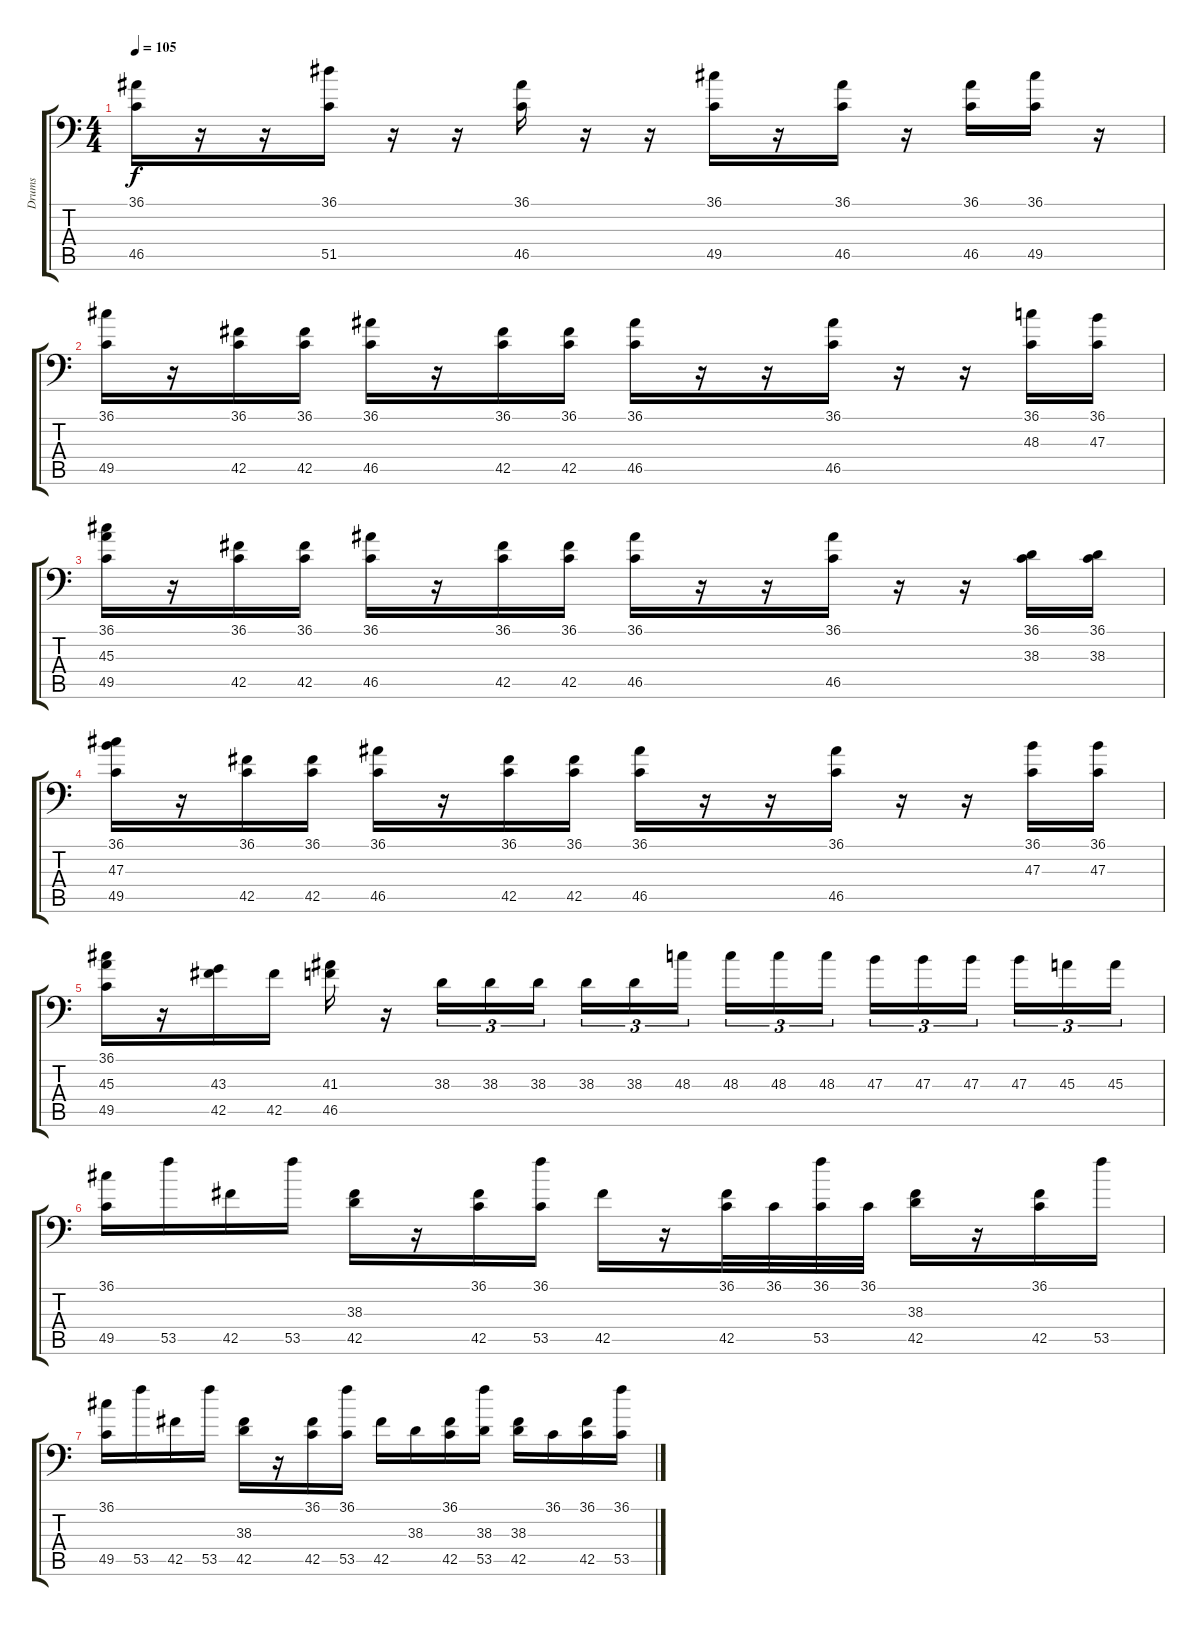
\track ("Drums" "Drums") {instrument acousticgrandpiano}
\staff {score tabs}
\tuning (C-1 C-1 C-1 C-1 C-1 C-1) {hide}
\ts (4 4)
\tempo 105
\clef f4
\ks c
(36.1 46.5).16{dy f} r.16 r.16 (36.1 51.5).16 r.16 r.16 (36.1 46.5).16 r.16 r.16 (36.1 49.5).16 r.16 (36.1 46.5).16 r.16 (36.1 46.5).16 (36.1 49.5).16 r.16 |
(36.1 49.5).16 r.16 (36.1 42.5).16 (36.1 42.5).16 (36.1 46.5).16 r.16 (36.1 42.5).16 (36.1 42.5).16 (36.1 46.5).16 r.16 r.16 (36.1 46.5).16 r.16 r.16 (36.1 48.3).16 (36.1 47.3).16 |
(36.1 45.3 49.5).16 r.16 (36.1 42.5).16 (36.1 42.5).16 (36.1 46.5).16 r.16 (36.1 42.5).16 (36.1 42.5).16 (36.1 46.5).16 r.16 r.16 (36.1 46.5).16 r.16 r.16 (36.1 38.3).16 (36.1 38.3).16 |
(36.1 47.3 49.5).16 r.16 (36.1 42.5).16 (36.1 42.5).16 (36.1 46.5).16 r.16 (36.1 42.5).16 (36.1 42.5).16 (36.1 46.5).16 r.16 r.16 (36.1 46.5).16 r.16 r.16 (36.1 47.3).16 (36.1 47.3).16 |
(36.1 45.3 49.5).16 r.16 (43.3 42.5).16 42.5.16 (41.3 46.5).16 r.16 38.3.16{tu (3 2)} 38.3.16{tu (3 2)} 38.3.16{tu (3 2)} 38.3.16{tu (3 2)} 38.3.16{tu (3 2)} 48.3.16{tu (3 2)} 48.3.16{tu (3 2)} 48.3.16{tu (3 2)} 48.3.16{tu (3 2)} 47.3.16{tu (3 2)} 47.3.16{tu (3 2)} 47.3.16{tu (3 2)} 47.3.16{tu (3 2)} 45.3.16{tu (3 2)} 45.3.16{tu (3 2)} |
(36.1 49.5).16 53.5.16 42.5.16 53.5.16 (38.3 42.5).16 r.16 (36.1 42.5).16 (36.1 53.5).16 42.5.16 r.16 (36.1 42.5).32 36.1.32 (36.1 53.5).32 36.1.32 (38.3 42.5).16 r.16 (36.1 42.5).16 53.5.16 |
(36.1 49.5).16 53.5.16 42.5.16 53.5.16 (38.3 42.5).16 r.16 (36.1 42.5).16 (36.1 53.5).16 42.5.16 38.3.16 (36.1 42.5).16 (38.3 53.5).16 (38.3 42.5).16 36.1.16 (36.1 42.5).16 (36.1 53.5).16
